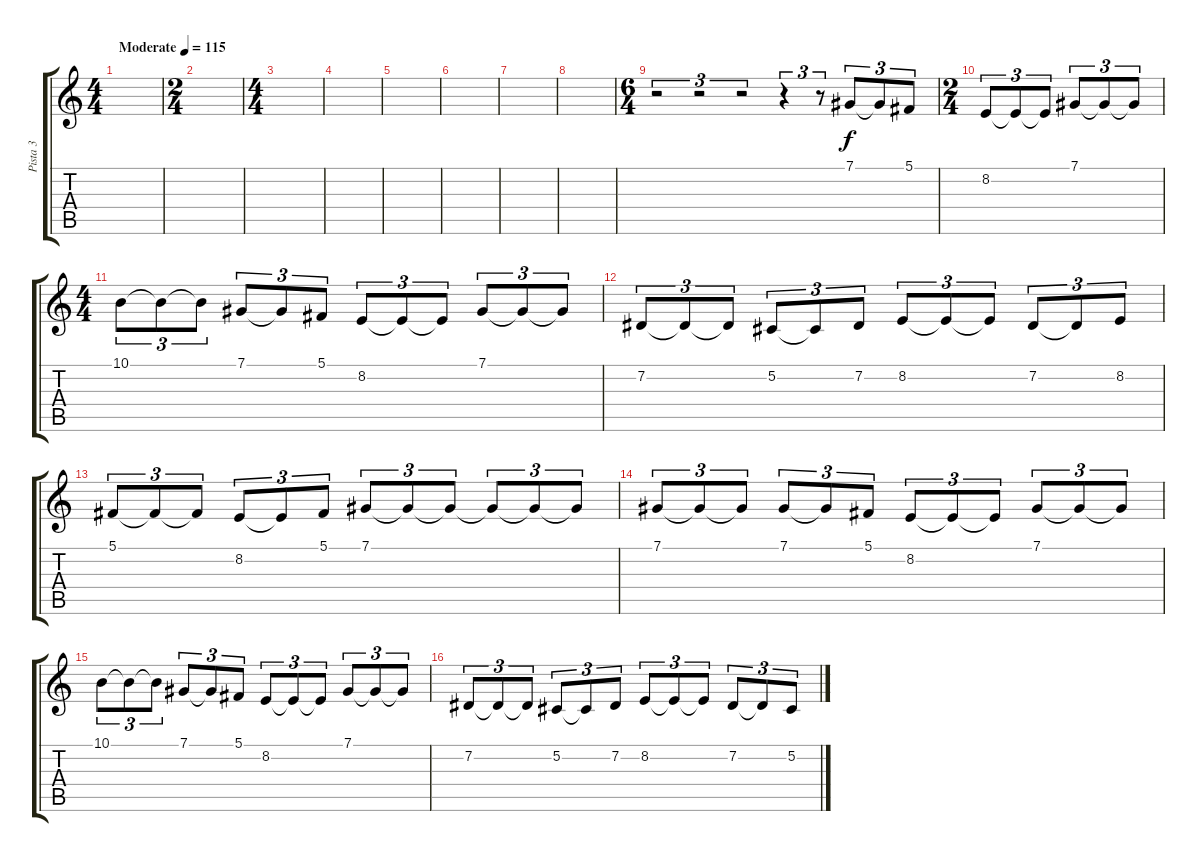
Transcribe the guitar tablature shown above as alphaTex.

\track ("Pista 3" "Pista 3") {instrument accordion}
\staff {score tabs}
\tuning (Db4 Ab3 E3 B2 Gb2 Db2) {hide}
\ts (4 4)
\tempo (115 "Moderate")
\clef g2
\ks c
|
\ts (2 4)
|
\ts (4 4)
|
|
|
|
|
|
\ts (6 4)
r.2{tu (3 2)} r.2{tu (3 2)} r.2{tu (3 2)} r.4{tu (3 2)} r.8{tu (3 2)} 7.1.8{tu (3 2)} 7.1{t}.8{tu (3 2)} 5.1.8{tu (3 2)} |
\ts (2 4)
8.2.8{tu (3 2)} 8.2{t}.8{tu (3 2)} 8.2{t}.8{tu (3 2)} 7.1.8{tu (3 2)} 7.1{t}.8{tu (3 2)} 7.1{t}.8{tu (3 2)} |
\ts (4 4)
10.1.8{tu (3 2)} 10.1{t}.8{tu (3 2)} 10.1{t}.8{tu (3 2)} 7.1.8{tu (3 2)} 7.1{t}.8{tu (3 2)} 5.1.8{tu (3 2)} 8.2.8{tu (3 2)} 8.2{t}.8{tu (3 2)} 8.2{t}.8{tu (3 2)} 7.1.8{tu (3 2)} 7.1{t}.8{tu (3 2)} 7.1{t}.8{tu (3 2)} |
7.2.8{tu (3 2)} 7.2{t}.8{tu (3 2)} 7.2{t}.8{tu (3 2)} 5.2.8{tu (3 2)} 5.2{t}.8{tu (3 2)} 7.2.8{tu (3 2)} 8.2.8{tu (3 2)} 8.2{t}.8{tu (3 2)} 8.2{t}.8{tu (3 2)} 7.2.8{tu (3 2)} 7.2{t}.8{tu (3 2)} 8.2.8{tu (3 2)} |
5.1.8{tu (3 2)} 5.1{t}.8{tu (3 2)} 5.1{t}.8{tu (3 2)} 8.2.8{tu (3 2)} 8.2{t}.8{tu (3 2)} 5.1.8{tu (3 2)} 7.1.8{tu (3 2)} 7.1{t}.8{tu (3 2)} 7.1{t}.8{tu (3 2)} 7.1{t}.8{tu (3 2)} 7.1{t}.8{tu (3 2)} 7.1{t}.8{tu (3 2)} |
7.1.8{tu (3 2)} 7.1{t}.8{tu (3 2)} 7.1{t}.8{tu (3 2)} 7.1.8{tu (3 2)} 7.1{t}.8{tu (3 2)} 5.1.8{tu (3 2)} 8.2.8{tu (3 2)} 8.2{t}.8{tu (3 2)} 8.2{t}.8{tu (3 2)} 7.1.8{tu (3 2)} 7.1{t}.8{tu (3 2)} 7.1{t}.8{tu (3 2)} |
10.1.8{tu (3 2)} 10.1{t}.8{tu (3 2)} 10.1{t}.8{tu (3 2)} 7.1.8{tu (3 2)} 7.1{t}.8{tu (3 2)} 5.1.8{tu (3 2)} 8.2.8{tu (3 2)} 8.2{t}.8{tu (3 2)} 8.2{t}.8{tu (3 2)} 7.1.8{tu (3 2)} 7.1{t}.8{tu (3 2)} 7.1{t}.8{tu (3 2)} |
7.2.8{tu (3 2)} 7.2{t}.8{tu (3 2)} 7.2{t}.8{tu (3 2)} 5.2.8{tu (3 2)} 5.2{t}.8{tu (3 2)} 7.2.8{tu (3 2)} 8.2.8{tu (3 2)} 8.2{t}.8{tu (3 2)} 8.2{t}.8{tu (3 2)} 7.2.8{tu (3 2)} 7.2{t}.8{tu (3 2)} 5.2.8{tu (3 2)}
